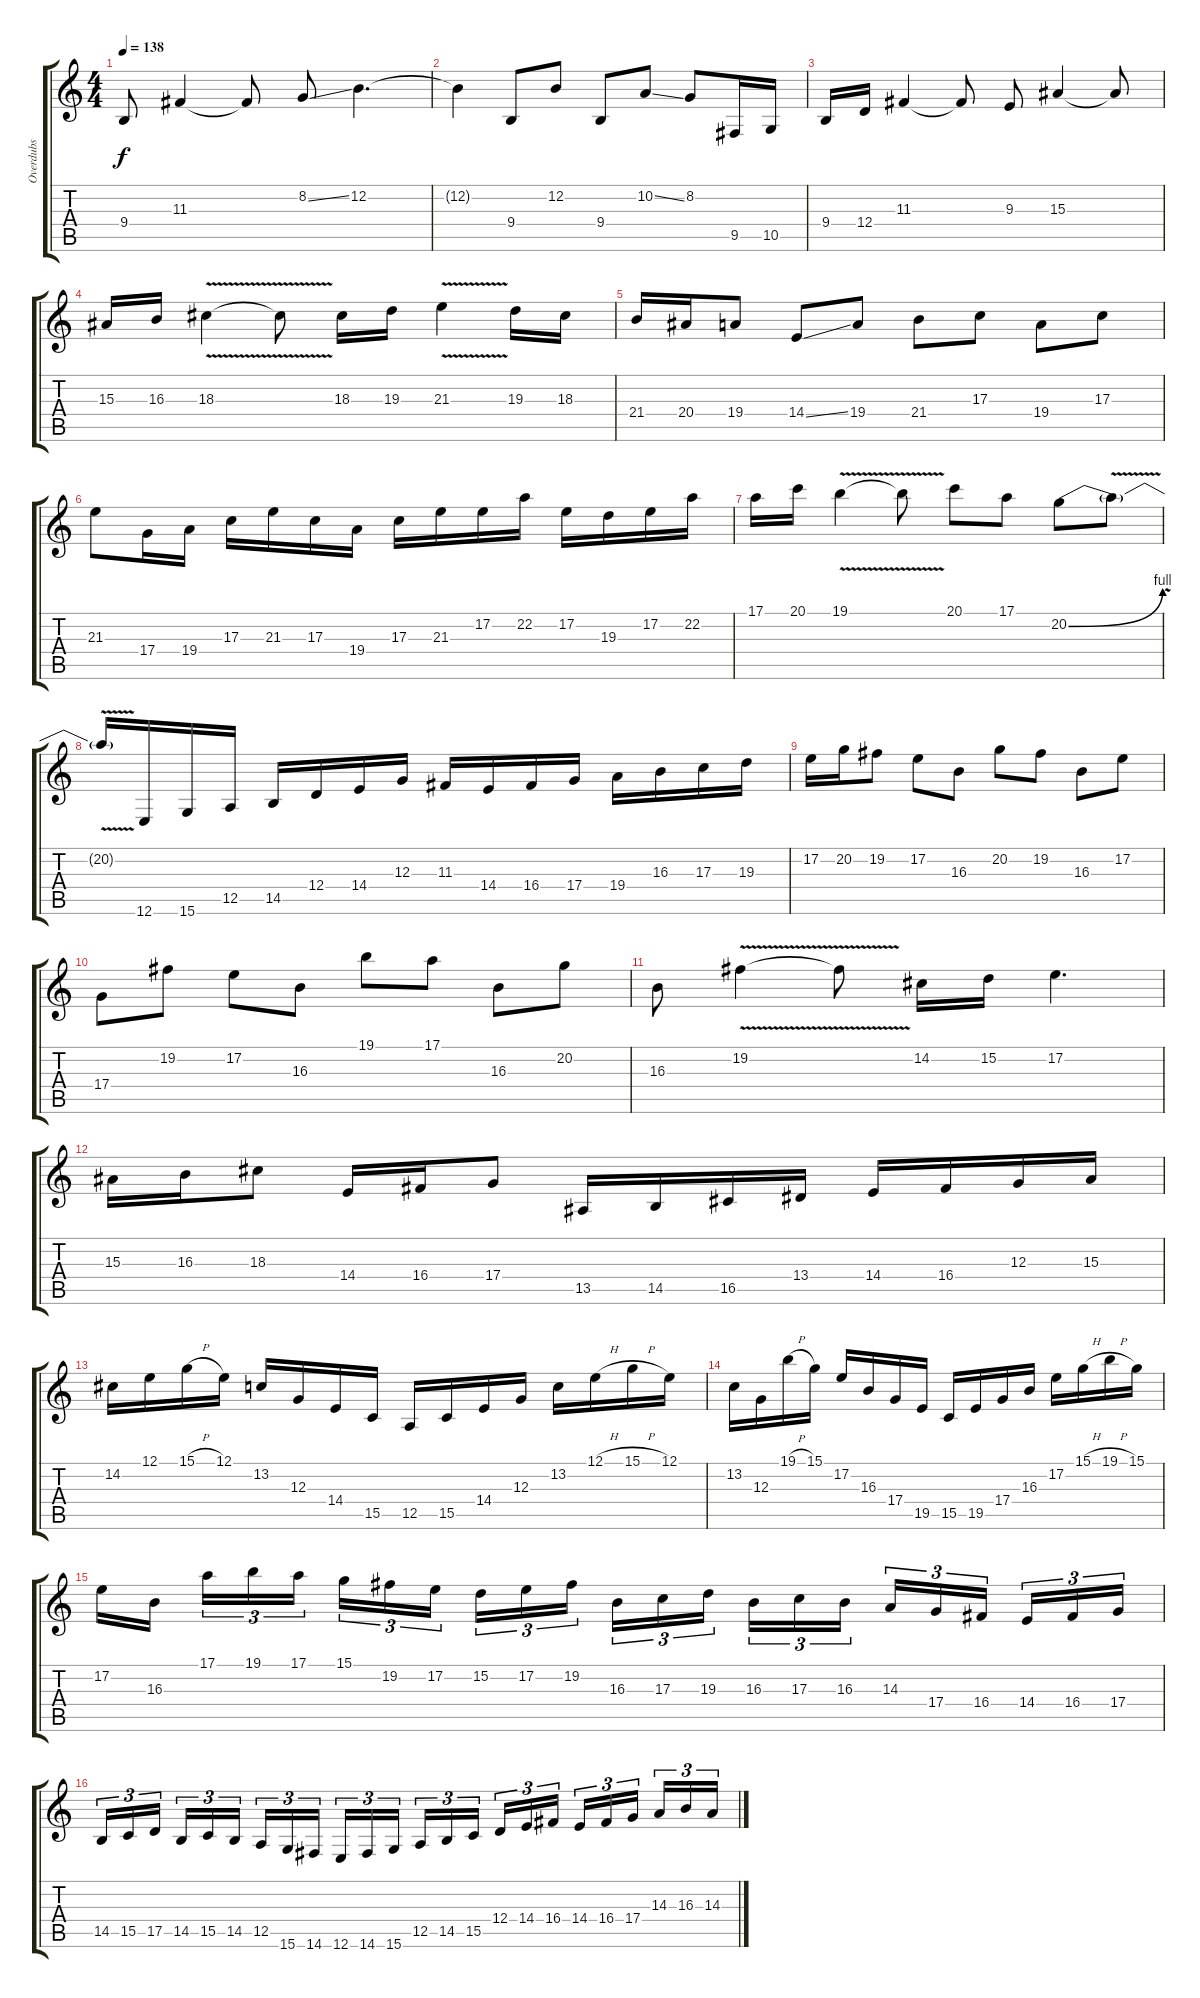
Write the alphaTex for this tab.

\track ("Overdubs" "Overdubs") {instrument pad3polysynth}
\staff {score tabs}
\tuning (E4 B3 G3 D3 A2 E2) {hide}
\ts (4 4)
\tempo 138
\clef g2
\ks c
9.4.8{dy f volume 7 instrument overdrivenguitar} 11.3.4 11.3{t}.8 8.2{ss}.8 12.2.4{d} |
12.2{t}.4 9.4.8 12.2.8 9.4.8 10.2{ss}.8 8.2.8 9.5.16 10.5.16 |
9.4.16 12.4.16 11.3.4 11.3{t}.8 9.3.8 15.3.4 15.3{t}.8 |
15.3.16 16.3.16 18.3{v}.4 18.3{t}.8 18.3.16 19.3.16 21.3{v}.4 19.3.16 18.3.16 |
21.4.16 20.4.16 19.4.8 14.4{ss}.8 19.4.8 21.4.8 17.3.8 19.4.8 17.3.8 |
21.3.8 17.4.16 19.4.16 17.3.16 21.3.16 17.3.16 19.4.16 17.3.16 21.3.16 17.2.16 22.2.16 17.2.16 19.3.16 17.2.16 22.2.16 |
17.1.16 20.1.16 19.1{v}.4 19.1{t}.8 20.1.8 17.1.8 20.2{be (bend 0 0 60 4)}.8 20.2{v t}.8 |
20.2{t}.16 12.6.16 15.6.16 12.5.16 14.5.16 12.4.16 14.4.16 12.3.16 11.3.16 14.4.16 16.4.16 17.4.16 19.4.16 16.3.16 17.3.16 19.3.16 |
17.2.16 20.2.16 19.2.8 17.2.8 16.3.8 20.2.8 19.2.8 16.3.8 17.2.8 |
17.4.8 19.2.8 17.2.8 16.3.8 19.1.8 17.1.8 16.3.8 20.2.8 |
16.3.8 19.2{v}.4 19.2{t}.8 14.2.16 15.2.16 17.2.4{d} |
15.3.16 16.3.16 18.3.8 14.4.16 16.4.16 17.4.8 13.5.16 14.5.16 16.5.16 13.4.16 14.4.16 16.4.16 12.3.16 15.3.16 |
14.2.16 12.1.16 15.1{h}.16 12.1.16 13.2.16 12.3.16 14.4.16 15.5.16 12.5.16 15.5.16 14.4.16 12.3.16 13.2.16 12.1{h}.16 15.1{h}.16 12.1.16 |
13.2.16 12.3.16 19.1{h}.16 15.1.16 17.2.16 16.3.16 17.4.16 19.5.16 15.5.16 19.5.16 17.4.16 16.3.16 17.2.16 15.1{h}.16 19.1{h}.16 15.1.16 |
17.2.16 16.3.16{beam splitsecondary} 17.1.16{tu (3 2)} 19.1.16{tu (3 2)} 17.1.16{tu (3 2)} 15.1.16{tu (3 2)} 19.2.16{tu (3 2)} 17.2.16{tu (3 2) beam splitsecondary} 15.2.16{tu (3 2)} 17.2.16{tu (3 2)} 19.2.16{tu (3 2)} 16.3.16{tu (3 2)} 17.3.16{tu (3 2)} 19.3.16{tu (3 2) beam splitsecondary} 16.3.16{tu (3 2)} 17.3.16{tu (3 2)} 16.3.16{tu (3 2)} 14.3.16{tu (3 2)} 17.4.16{tu (3 2)} 16.4.16{tu (3 2) beam splitsecondary} 14.4.16{tu (3 2)} 16.4.16{tu (3 2)} 17.4.16{tu (3 2)} |
14.5.16{tu (3 2)} 15.5.16{tu (3 2)} 17.5.16{tu (3 2) beam splitsecondary} 14.5.16{tu (3 2)} 15.5.16{tu (3 2)} 14.5.16{tu (3 2)} 12.5.16{tu (3 2)} 15.6.16{tu (3 2)} 14.6.16{tu (3 2) beam splitsecondary} 12.6.16{tu (3 2)} 14.6.16{tu (3 2)} 15.6.16{tu (3 2)} 12.5.16{tu (3 2)} 14.5.16{tu (3 2)} 15.5.16{tu (3 2) beam splitsecondary} 12.4.16{tu (3 2)} 14.4.16{tu (3 2)} 16.4.16{tu (3 2)} 14.4.16{tu (3 2)} 16.4.16{tu (3 2)} 17.4.16{tu (3 2) beam splitsecondary} 14.3.16{tu (3 2)} 16.3.16{tu (3 2)} 14.3.16{tu (3 2)}
